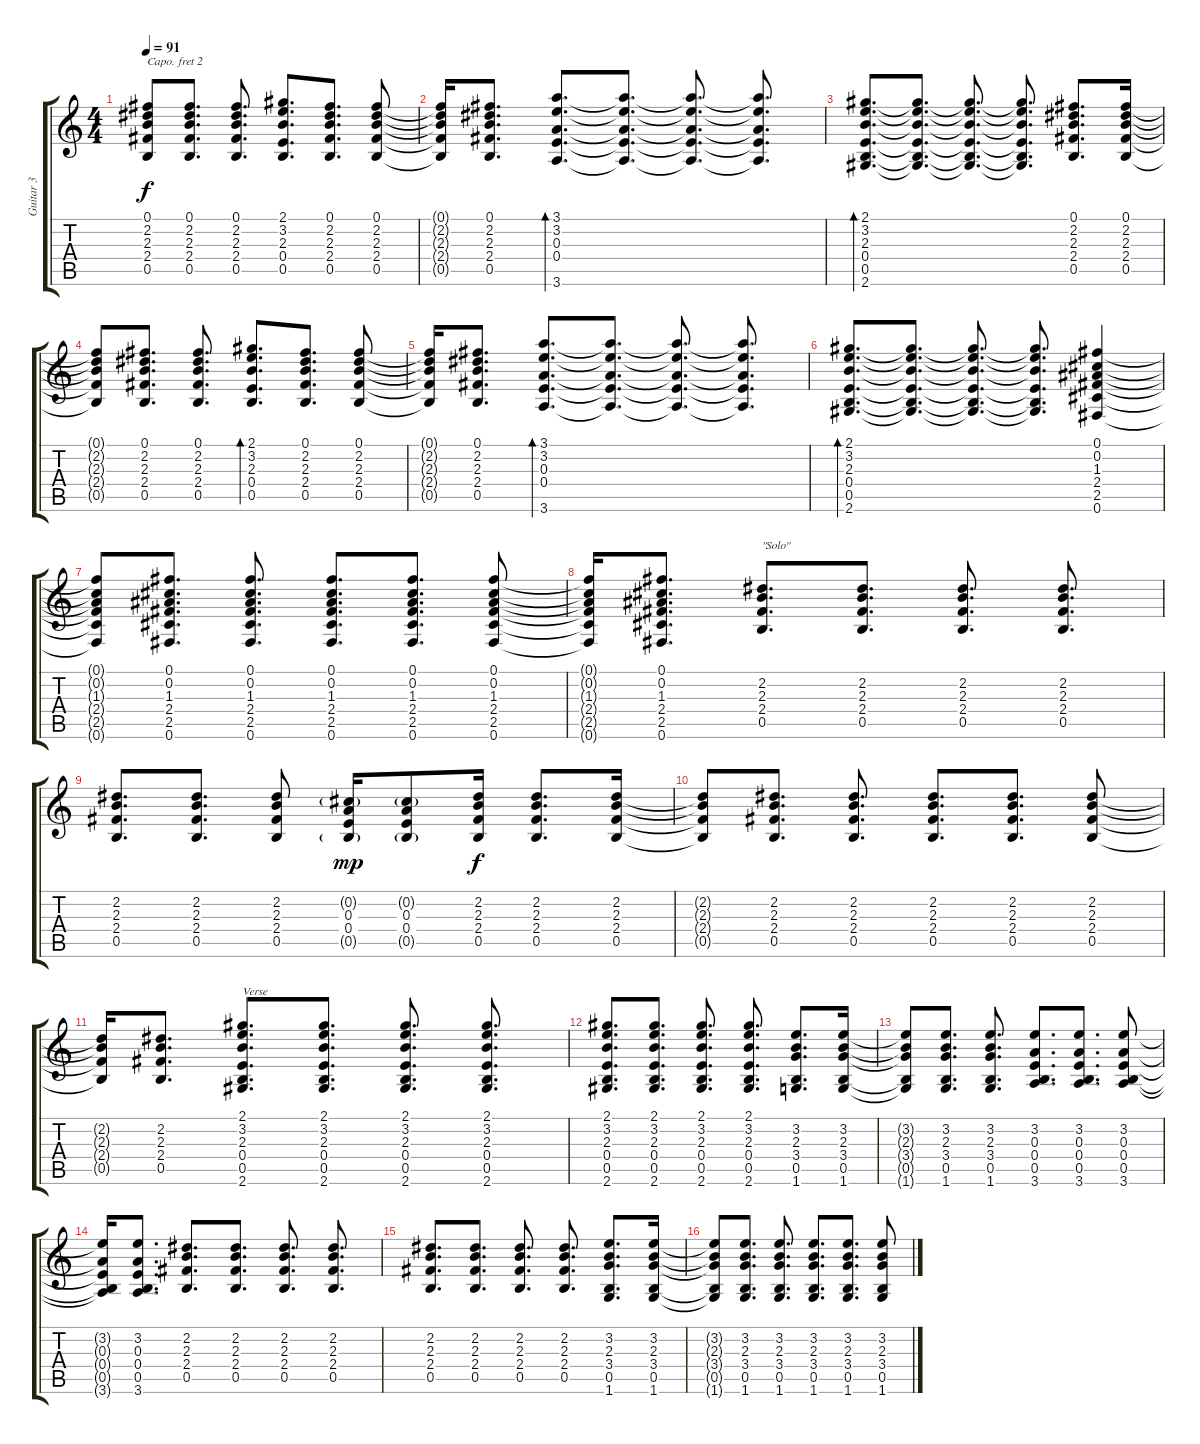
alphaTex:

\track ("Guitar 3" "Guitar 3") {instrument distortionguitar}
\staff {score tabs}
\capo 2
\tuning (E4 B3 G3 D3 A2 E2) {hide}
\ts (4 4)
\tempo 91
\clef g2
\ks c
(0.1{t} 2.2{t} 2.3{t} 2.4{t} 0.5{t}).8{dy f} (0.1 2.2 2.3 2.4 0.5).8{d} (0.1 2.2 2.3 2.4 0.5).8{d} (2.1 3.2 2.3 0.4 0.5).8{d} (0.1 2.2 2.3 2.4 0.5).8{d} (0.1 2.2 2.3 2.4 0.5).8 |
(0.1{t} 2.2{t} 2.3{t} 2.4{t} 0.5{t}).16 (0.1 2.2 2.3 2.4 0.5).8{d} (3.1 3.2 0.3 0.4 3.6).8{d bd 60} (3.1{t} 3.2{t} 0.3{t} 0.4{t} 3.6{t}).8{d} (3.1{t} 3.2{t} 0.3{t} 0.4{t} 3.6{t}).8{d} (3.1{t} 3.2{t} 0.3{t} 0.4{t} 3.6{t}).8{d} |
(2.1 3.2 2.3 0.4 0.5 2.6).8{d bd 60} (2.1{t} 3.2{t} 2.3{t} 0.4{t} 0.5{t} 2.6{t}).8{d} (2.1{t} 3.2{t} 2.3{t} 0.4{t} 0.5{t} 2.6{t}).8{d} (2.1{t} 3.2{t} 2.3{t} 0.4{t} 0.5{t} 2.6{t}).8{d} (0.1 2.2 2.3 2.4 0.5).8{d} (0.1 2.2 2.3 2.4 0.5).16 |
(0.1{t} 2.2{t} 2.3{t} 2.4{t} 0.5{t}).8 (0.1 2.2 2.3 2.4 0.5).8{d} (0.1 2.2 2.3 2.4 0.5).8{d} (2.1 3.2 2.3 0.4 0.5).8{d bd 60} (0.1 2.2 2.3 2.4 0.5).8{d} (0.1 2.2 2.3 2.4 0.5).8 |
(0.1{t} 2.2{t} 2.3{t} 2.4{t} 0.5{t}).16 (0.1 2.2 2.3 2.4 0.5).8{d} (3.1 3.2 0.3 0.4 3.6).8{d bd 60} (3.1{t} 3.2{t} 0.3{t} 0.4{t} 3.6{t}).8{d} (3.1{t} 3.2{t} 0.3{t} 0.4{t} 3.6{t}).8{d} (3.1{t} 3.2{t} 0.3{t} 0.4{t} 3.6{t}).8{d} |
(2.1 3.2 2.3 0.4 0.5 2.6).8{d bd 60} (2.1{t} 3.2{t} 2.3{t} 0.4{t} 0.5{t} 2.6{t}).8{d} (2.1{t} 3.2{t} 2.3{t} 0.4{t} 0.5{t} 2.6{t}).8{d} (2.1{t} 3.2{t} 2.3{t} 0.4{t} 0.5{t} 2.6{t}).8{d} (0.1 0.2 1.3 2.4 2.5 0.6).4 |
(0.1{t} 0.2{t} 1.3{t} 2.4{t} 2.5{t} 0.6{t}).8 (0.1 0.2 1.3 2.4 2.5 0.6).8{d} (0.1 0.2 1.3 2.4 2.5 0.6).8{d} (0.1 0.2 1.3 2.4 2.5 0.6).8{d} (0.1 0.2 1.3 2.4 2.5 0.6).8{d} (0.1 0.2 1.3 2.4 2.5 0.6).8 |
(0.1{t} 0.2{t} 1.3{t} 2.4{t} 2.5{t} 0.6{t}).16 (0.1 0.2 1.3 2.4 2.5 0.6).8{d} (2.2 2.3 2.4 0.5).8{d txt "\"Solo\""} (2.2 2.3 2.4 0.5).8{d} (2.2 2.3 2.4 0.5).8{d} (2.2 2.3 2.4 0.5).8{d} |
(2.2 2.3 2.4 0.5).8{d} (2.2 2.3 2.4 0.5).8{d} (2.2 2.3 2.4 0.5).8 (0.2{g} 0.3 0.4 0.5{g}).16{dy mp} (0.2{g} 0.3 0.4 0.5{g}).8 (2.2 2.3 2.4 0.5).16{dy f} (2.2 2.3 2.4 0.5).8{d} (2.2 2.3 2.4 0.5).16 |
(2.2{t} 2.3{t} 2.4{t} 0.5{t}).8 (2.2 2.3 2.4 0.5).8{d} (2.2 2.3 2.4 0.5).8{d} (2.2 2.3 2.4 0.5).8{d} (2.2 2.3 2.4 0.5).8{d} (2.2 2.3 2.4 0.5).8 |
(2.2{t} 2.3{t} 2.4{t} 0.5{t}).16 (2.2 2.3 2.4 0.5).8{d} (2.1 3.2 2.3 0.4 0.5 2.6).8{d txt "Verse"} (2.1 3.2 2.3 0.4 0.5 2.6).8{d} (2.1 3.2 2.3 0.4 0.5 2.6).8{d} (2.1 3.2 2.3 0.4 0.5 2.6).8{d} |
(2.1 3.2 2.3 0.4 0.5 2.6).8{d} (2.1 3.2 2.3 0.4 0.5 2.6).8{d} (2.1 3.2 2.3 0.4 0.5 2.6).8{d} (2.1 3.2 2.3 0.4 0.5 2.6).8{d} (3.2 2.3 3.4 0.5 1.6).8{d} (3.2 2.3 3.4 0.5 1.6).16 |
(3.2{t} 2.3{t} 3.4{t} 0.5{t} 1.6{t}).8 (3.2 2.3 3.4 0.5 1.6).8{d} (3.2 2.3 3.4 0.5 1.6).8{d} (3.2 0.3 0.4 0.5 3.6).8{d} (3.2 0.3 0.4 0.5 3.6).8{d} (3.2 0.3 0.4 0.5 3.6).8 |
(3.2{t} 0.3{t} 0.4{t} 0.5{t} 3.6{t}).16 (3.2 0.3 0.4 0.5 3.6).8{d} (2.2 2.3 2.4 0.5).8{d} (2.2 2.3 2.4 0.5).8{d} (2.2 2.3 2.4 0.5).8{d} (2.2 2.3 2.4 0.5).8{d} |
(2.2 2.3 2.4 0.5).8{d} (2.2 2.3 2.4 0.5).8{d} (2.2 2.3 2.4 0.5).8{d} (2.2 2.3 2.4 0.5).8{d} (3.2 2.3 3.4 0.5 1.6).8{d} (3.2 2.3 3.4 0.5 1.6).16 |
(3.2{t} 2.3{t} 3.4{t} 0.5{t} 1.6{t}).8 (3.2 2.3 3.4 0.5 1.6).8{d} (3.2 2.3 3.4 0.5 1.6).8{d} (3.2 2.3 3.4 0.5 1.6).8{d} (3.2 2.3 3.4 0.5 1.6).8{d} (3.2 2.3 3.4 0.5 1.6).8
